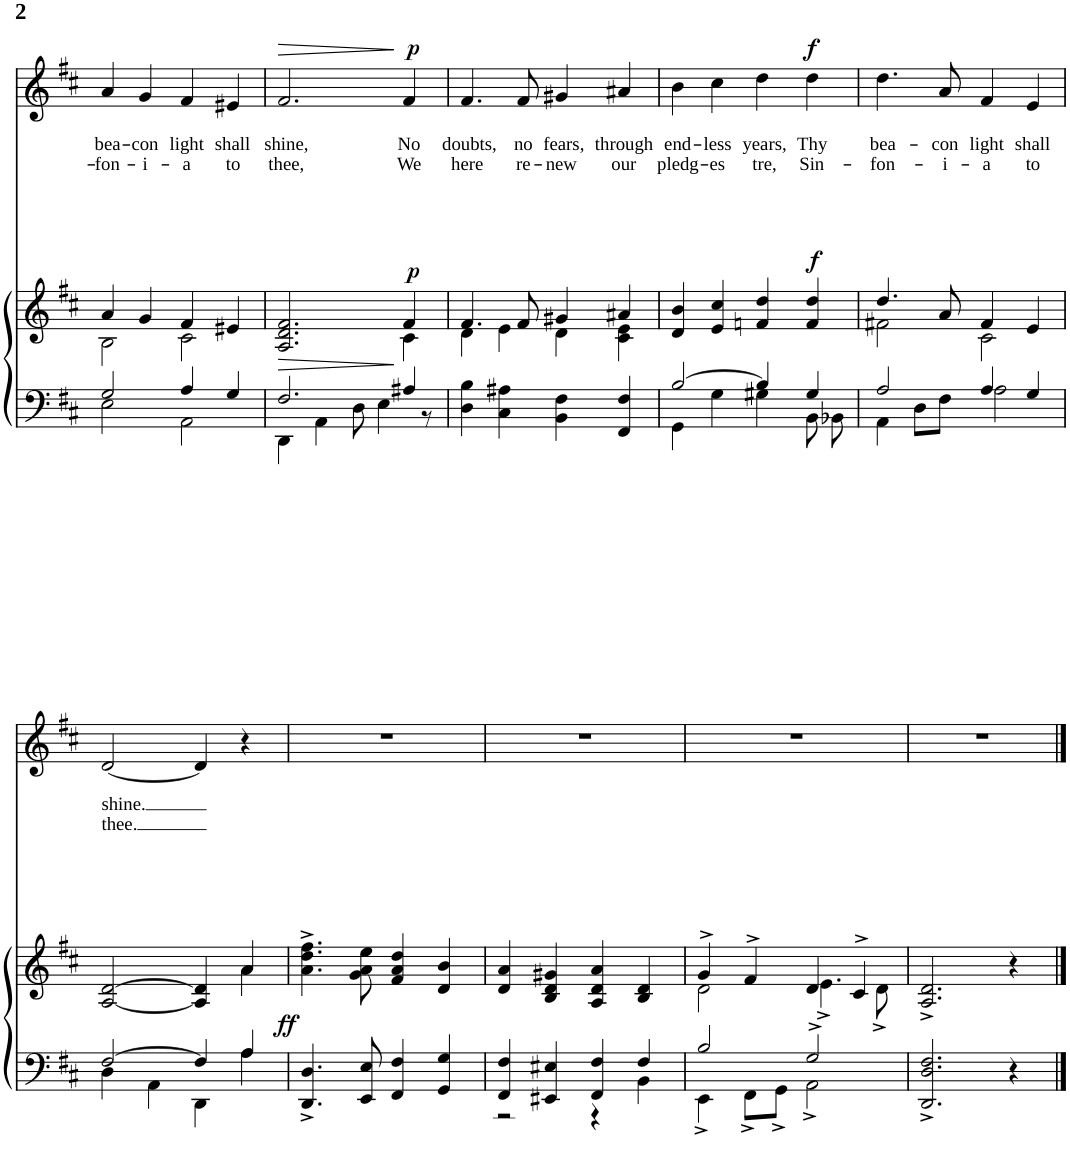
**kern	**kern	**dynam	**kern	**text	**text	**dynam
*part3	*part2	*part2	*part1	*part1	*part1	*part1
*staff3	*staff2	*staff2	*staff1	*staff1	*staff1	*staff1
*I"Piano	*I"Piano	*	*I"Piano	*	*	*
*I'Pno	*I'Pno	*	*I'Pno	*	*	*
!!LO:PB:g=z
*clefF4	*clefG2	*	*clefG2	*	*	*
*k[f#c#]	*k[f#c#]	*	*k[f#c#]	*	*	*
*M4/4	*M4/4	*	*M4/4	*	*	*
*met(c)	*met(c)	*	*met(c)	*	*	*
=16	=16	=16	=16	=16	=16	=16
*^	*^	*	*	*	*	*
!	!	!	!	!	!	!LO:LY:b	!LO:LY:b	!
2G/	2E\	4a/	2B\	.	4a/	bea-	-fon-	.
!	!	!	!	!	!	!LO:LY:b	!LO:LY:b	!
.	.	4g/	.	.	4g/	-con	-i-	.
!	!	!	!	!	!	!LO:LY:b	!LO:LY:b	!
4A/	2AA\	4f#/	2c#\	.	4f#/	light	-a	.
!	!	!	!	!	!	!LO:LY:b	!LO:LY:b	!
4G/	.	4e#X/	.	.	4e#X/	shall	to	.
=17	=17	=17	=17	=17	=17	=17	=17	=17
!	!	!	!	!	!	!LO:LY:b	!LO:LY:b	!LO:HP:b
2.F#/	4DD\	2.A/ 2.d/ 2.f#/	2.ryy	.	2.f#/	shine,	thee,	>
.	4AA\	.	.	.	.	.	.	.
.	8D\	.	.	.	.	.	.	.
.	4E\	.	.	.	.	.	.	.
!	!	!	!	!LO:DY:a	!	!LO:LY:b	!LO:LY:b	!LO:DY:n=1:a
4A#X/	.	4f#/	4c#\	p	4f#/	No	We	] p
.	8r	.	.	.	.	.	.	.
=18	=18	=18	=18	=18	=18	=18	=18	=18
!	!	!	!	!	!	!LO:LY:b	!LO:LY:b	!
*v	*v	*	*	*	*	*	*	*
4D\ 4B\	4.f#/	4d\	.	4.f#/	doubts,	here	.
4C#\ 4A#X\	.	4e\	.	.	.	.	.
!	!	!	!	!	!LO:LY:b	!LO:LY:b	!
.	8f#/	.	.	8f#/	no	re-	.
!	!	!	!	!	!LO:LY:b	!LO:LY:b	!
4BB\ 4F#\	4g#X/	4d\	.	4g#X/	fears,	-new	.
!	!	!	!	!	!LO:LY:b	!LO:LY:b	!
4FF#/ 4F#/	4a#X/	4c#\ 4e\	.	4a#X/	through	our	.
=19	=19	=19	=19	=19	=19	=19	=19
*^	*	*	*	*	*	*	*
!	!	!	!	!	!	!LO:LY:b	!LO:LY:b	!
*	*	*v	*v	*	*	*	*	*
[2B/	4GG\	4d/ 4b/	.	4b\	end-	pledg-	.
!	!	!	!	!	!LO:LY:b	!LO:LY:b	!
.	4G\	4e/ 4cc#/	.	4cc#\	-less	-es	.
!	!	!	!	!	!LO:LY:b	!LO:LY:b	!
4B/]	4G#X\	4fn/ 4dd/	.	4dd\	years,	tre,	.
!	!	!	!LO:DY:a	!	!LO:LY:b	!LO:LY:b	!LO:DY:a
4G#/	8BB\	4f/ 4dd/	f	4dd\	Thy	Sin-	f
.	8BB-X\	.	.	.	.	.	.
=20	=20	=20	=20	=20	=20	=20	=20
*	*	*^	*	*	*	*	*
!	!	!	!	!	!	!LO:LY:b	!LO:LY:b	!
2A/	4AA\	4.dd/	2f#X\	.	4.dd\	bea-	-fon-	.
.	8D\L	.	.	.	.	.	.	.
!	!	!	!	!	!	!LO:LY:b	!LO:LY:b	!
.	8F#\J	8a/	.	.	8a/	-con	-i-	.
!	!	!	!	!	!	!LO:LY:b	!LO:LY:b	!
4A/	2A\	4f#/	2c#\	.	4f#/	light	-a	.
!	!	!	!	!	!	!LO:LY:b	!LO:LY:b	!
4G/	.	4e/	.	.	4e/	shall	to	.
!!LO:LB:g=z
=21	=21	=21	=21	=21	=21	=21	=21	=21
!	!	!	!	!	!	!LO:LY:b	!LO:LY:b	!
[2F#/	4D\	[2A/ [2d/	2.ryy	.	[2d/	shine.	thee.	.
.	4AA\	.	.	.	.	.	.	.
4F#/]	4DD\	4A/] 4d/]	.	.	4d/]	.	.	.
4A/	4A\	4a/	4a\	.	4r	.	.	.
=22	=22	=22	=22	=22	=22	=22	=22	=22
!	!	!	!	!LO:DY:b	!	!	!	!
*v	*v	*	*	*	*	*	*	*
*	*v	*v	*	*	*	*	*
4.DD/^ 4.D/^	4.a\^ 4.dd\^ 4.ff#\^	ff	1r	.	.	.
8EE/ 8E/	8g\ 8a\ 8ee\	.	.	.	.	.
4FF#/ 4F#/	4f#/ 4a/ 4dd/	.	.	.	.	.
4GG/ 4G/	4d/ 4b/	.	.	.	.	.
=23	=23	=23	=23	=23	=23	=23
*^	*	*	*	*	*	*
4FF#/ 4F#/	2r	4d/ 4a/	.	1r	.	.	.
4EE#X/ 4E#X/	.	4B/ 4d/ 4g#X/	.	.	.	.	.
4FF#/ 4F#/	4r	4A/ 4d/ 4a/	.	.	.	.	.
4F#/	4BB\	4B/ 4d/	.	.	.	.	.
=24	=24	=24	=24	=24	=24	=24	=24
*	*	*^	*	*	*	*	*
2B/	4EE^\	4g^/	2d\	.	1r	.	.	.
.	8FF#^\L	4f#^/	.	.	.	.	.	.
.	8GG^\J	.	.	.	.	.	.	.
2G^/	2AA^\	4d/	4.e^\	.	.	.	.	.
.	.	4c#^/	.	.	.	.	.	.
.	.	.	8d^\	.	.	.	.	.
*v	*v	*	*	*	*	*	*	*
*	*v	*v	*	*	*	*	*
=25	=25	=25	=25	=25	=25	=25
2.DD/^ 2.D/^ 2.F#/^	2.A/^ 2.d/^	.	1r	.	.	.
4r	4r	.	.	.	.	.
==	==	==	==	==	==	==
*-	*-	*-	*-	*-	*-	*-
